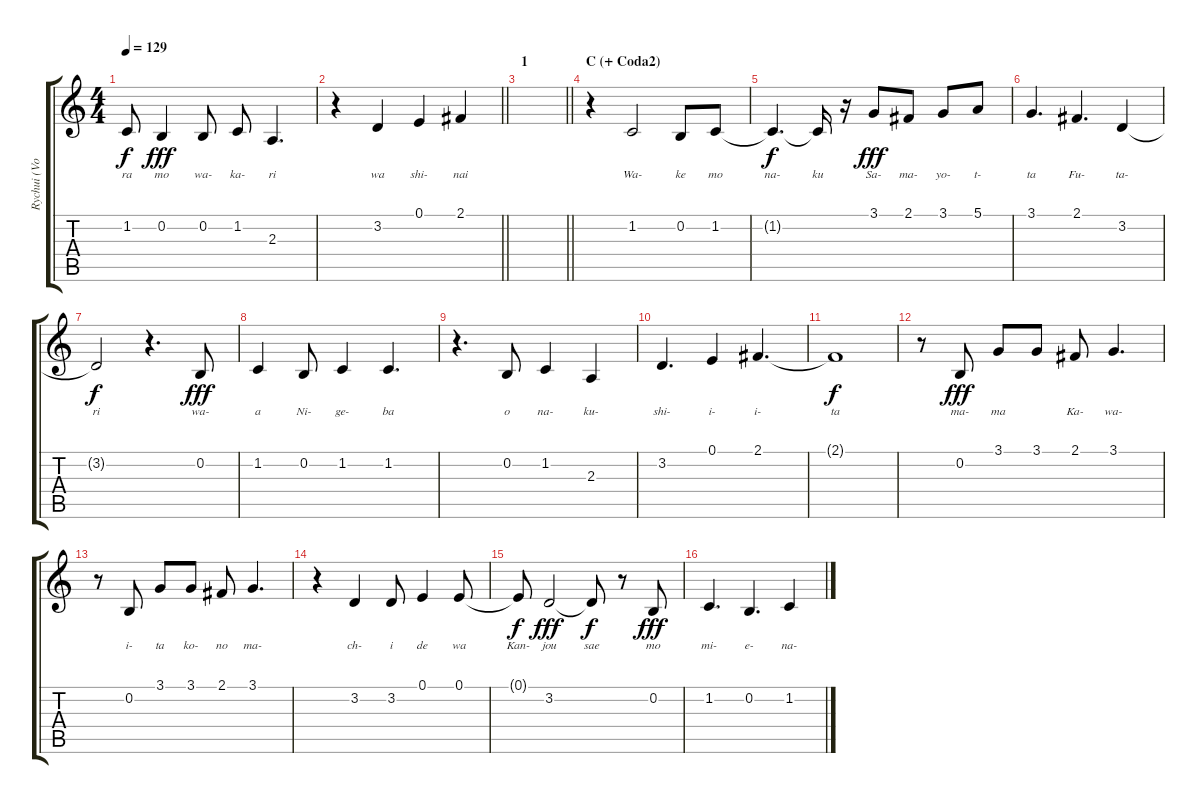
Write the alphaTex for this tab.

\track ("Rychui (Voice)" "Rychui (Vo") {instrument pad1newage}
\staff {score tabs}
\tuning (E4 B3 G3 D3 A2 E2) {hide}
\ts (4 4)
\tempo 129
\clef g2
\ks c
1.2{t}.8{lyrics (0 "ra") lyrics (1 "") lyrics (2 "") lyrics (3 "") lyrics (4 "") dy f} 0.2.4{lyrics (0 "mo") lyrics (1 "") lyrics (2 "") lyrics (3 "") lyrics (4 "") dy fff} 0.2.8{lyrics (0 "wa-") lyrics (1 "") lyrics (2 "") lyrics (3 "") lyrics (4 "")} 1.2.8{lyrics (0 "ka-") lyrics (1 "") lyrics (2 "") lyrics (3 "") lyrics (4 "")} 2.3.4{d lyrics (0 "ri") lyrics (1 "") lyrics (2 "") lyrics (3 "") lyrics (4 "")} |
\barLineRight lightlight
r.4 3.2.4{lyrics (0 "wa") lyrics (1 "") lyrics (2 "") lyrics (3 "") lyrics (4 "")} 0.1.4{lyrics (0 "shi-") lyrics (1 "") lyrics (2 "") lyrics (3 "") lyrics (4 "")} 2.1.4{lyrics (0 "nai") lyrics (1 "") lyrics (2 "") lyrics (3 "") lyrics (4 "")} |
\section ("" "1")
\barLineRight lightlight
|
\section ("" "C (+ Coda2)")
r.4 1.2.2{lyrics (0 "Wa-") lyrics (1 "") lyrics (2 "") lyrics (3 "") lyrics (4 "")} 0.2.8{lyrics (0 "ke") lyrics (1 "") lyrics (2 "") lyrics (3 "") lyrics (4 "")} 1.2.8{lyrics (0 "mo") lyrics (1 "") lyrics (2 "") lyrics (3 "") lyrics (4 "")} |
1.2{t}.4{d lyrics (0 "na-") lyrics (1 "") lyrics (2 "") lyrics (3 "") lyrics (4 "") dy f} 1.2{t}.16{lyrics (0 "ku") lyrics (1 "") lyrics (2 "") lyrics (3 "") lyrics (4 "")} r.16 3.1.8{lyrics (0 "Sa-") lyrics (1 "") lyrics (2 "") lyrics (3 "") lyrics (4 "") dy fff} 2.1.8{lyrics (0 "ma-") lyrics (1 "") lyrics (2 "") lyrics (3 "") lyrics (4 "")} 3.1.8{lyrics (0 "yo-") lyrics (1 "") lyrics (2 "") lyrics (3 "") lyrics (4 "")} 5.1.8{lyrics (0 "t-") lyrics (1 "") lyrics (2 "") lyrics (3 "") lyrics (4 "")} |
3.1.4{d lyrics (0 "ta") lyrics (1 "") lyrics (2 "") lyrics (3 "") lyrics (4 "")} 2.1.4{d lyrics (0 "Fu-") lyrics (1 "") lyrics (2 "") lyrics (3 "") lyrics (4 "")} 3.2.4{lyrics (0 "ta-") lyrics (1 "") lyrics (2 "") lyrics (3 "") lyrics (4 "")} |
3.2{t}.2{lyrics (0 "ri") lyrics (1 "") lyrics (2 "") lyrics (3 "") lyrics (4 "") dy f} r.4{d} 0.2.8{lyrics (0 "wa-") lyrics (1 "") lyrics (2 "") lyrics (3 "") lyrics (4 "") dy fff} |
1.2.4{lyrics (0 "a") lyrics (1 "") lyrics (2 "") lyrics (3 "") lyrics (4 "")} 0.2.8{lyrics (0 "Ni-") lyrics (1 "") lyrics (2 "") lyrics (3 "") lyrics (4 "")} 1.2.4{lyrics (0 "ge-") lyrics (1 "") lyrics (2 "") lyrics (3 "") lyrics (4 "")} 1.2.4{d lyrics (0 "ba") lyrics (1 "") lyrics (2 "") lyrics (3 "") lyrics (4 "")} |
r.4{d} 0.2.8{lyrics (0 "o") lyrics (1 "") lyrics (2 "") lyrics (3 "") lyrics (4 "")} 1.2.4{lyrics (0 "na-") lyrics (1 "") lyrics (2 "") lyrics (3 "") lyrics (4 "")} 2.3.4{lyrics (0 "ku-") lyrics (1 "") lyrics (2 "") lyrics (3 "") lyrics (4 "")} |
3.2.4{d lyrics (0 "shi-") lyrics (1 "") lyrics (2 "") lyrics (3 "") lyrics (4 "")} 0.1.4{lyrics (0 "i-") lyrics (1 "") lyrics (2 "") lyrics (3 "") lyrics (4 "")} 2.1.4{d lyrics (0 "i-") lyrics (1 "") lyrics (2 "") lyrics (3 "") lyrics (4 "")} |
2.1{t}.1{lyrics (0 "ta") lyrics (1 "") lyrics (2 "") lyrics (3 "") lyrics (4 "") dy f} |
r.8 0.2.8{lyrics (0 "ma-") lyrics (1 "") lyrics (2 "") lyrics (3 "") lyrics (4 "") dy fff} 3.1.8{lyrics (0 "ma") lyrics (1 "") lyrics (2 "") lyrics (3 "") lyrics (4 "")} 3.1.8{lyrics (0 "") lyrics (1 "") lyrics (2 "") lyrics (3 "") lyrics (4 "")} 2.1.8{lyrics (0 "Ka-") lyrics (1 "") lyrics (2 "") lyrics (3 "") lyrics (4 "")} 3.1.4{d lyrics (0 "wa-") lyrics (1 "") lyrics (2 "") lyrics (3 "") lyrics (4 "")} |
r.8 0.2.8{lyrics (0 "i-") lyrics (1 "") lyrics (2 "") lyrics (3 "") lyrics (4 "")} 3.1.8{lyrics (0 "ta") lyrics (1 "") lyrics (2 "") lyrics (3 "") lyrics (4 "")} 3.1.8{lyrics (0 "ko-") lyrics (1 "") lyrics (2 "") lyrics (3 "") lyrics (4 "")} 2.1.8{lyrics (0 "no") lyrics (1 "") lyrics (2 "") lyrics (3 "") lyrics (4 "")} 3.1.4{d lyrics (0 "ma-") lyrics (1 "") lyrics (2 "") lyrics (3 "") lyrics (4 "")} |
r.4 3.2.4{lyrics (0 "ch-") lyrics (1 "") lyrics (2 "") lyrics (3 "") lyrics (4 "")} 3.2.8{lyrics (0 "i") lyrics (1 "") lyrics (2 "") lyrics (3 "") lyrics (4 "")} 0.1.4{lyrics (0 "de") lyrics (1 "") lyrics (2 "") lyrics (3 "") lyrics (4 "")} 0.1.8{lyrics (0 "wa") lyrics (1 "") lyrics (2 "") lyrics (3 "") lyrics (4 "")} |
0.1{t}.8{lyrics (0 "Kan-") lyrics (1 "") lyrics (2 "") lyrics (3 "") lyrics (4 "") dy f} 3.2.2{lyrics (0 "jou") lyrics (1 "") lyrics (2 "") lyrics (3 "") lyrics (4 "") dy fff} 3.2{t}.8{lyrics (0 "sae") lyrics (1 "") lyrics (2 "") lyrics (3 "") lyrics (4 "") dy f} r.8 0.2.8{lyrics (0 "mo") lyrics (1 "") lyrics (2 "") lyrics (3 "") lyrics (4 "") dy fff} |
1.2.4{d lyrics (0 "mi-") lyrics (1 "") lyrics (2 "") lyrics (3 "") lyrics (4 "")} 0.2.4{d lyrics (0 "e-") lyrics (1 "") lyrics (2 "") lyrics (3 "") lyrics (4 "")} 1.2.4{lyrics (0 "na-") lyrics (1 "") lyrics (2 "") lyrics (3 "") lyrics (4 "")}
